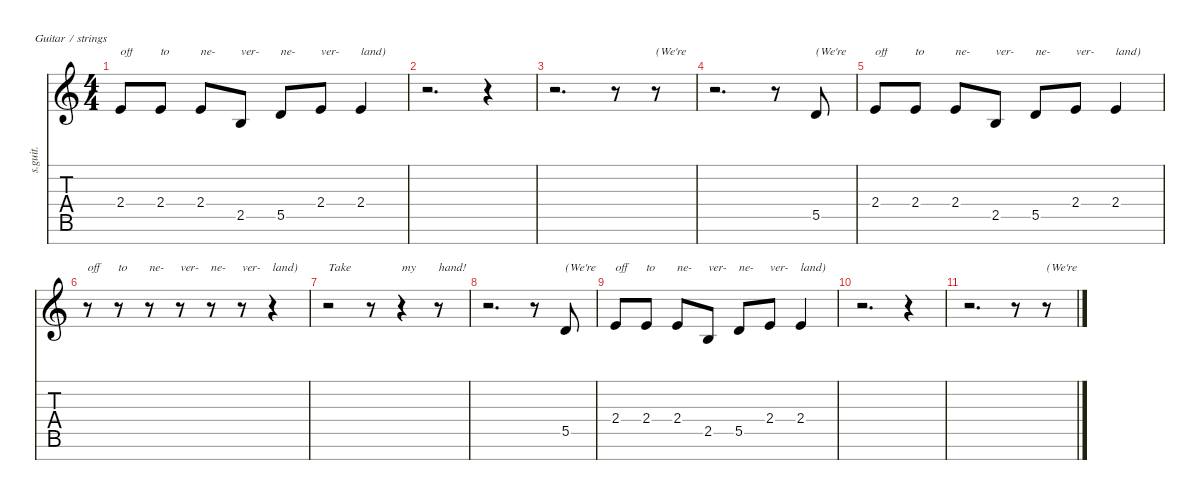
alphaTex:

\defaultSystemsLayout 4
\hideDynamics
\bracketExtendMode nobrackets
\track ("James Hetfield (Vocals)" "s.guit.") {instrument baritonesax}
\staff {score tabs}
\tuning (E4 B3 G3 D3 A2 E2 B1)
\displaytranspose 12
\ts (4 4)
\tempo (124 hide)
\clef g2
\ks c
2.4.8{txt "off" lyrics (0 "") lyrics (1 "") lyrics (2 "") lyrics (3 "") lyrics (4 "") dy mp} 2.4.8{txt "to" lyrics (0 "") lyrics (1 "") lyrics (2 "") lyrics (3 "") lyrics (4 "")} 2.4.8{txt "ne-" lyrics (0 "") lyrics (1 "") lyrics (2 "") lyrics (3 "") lyrics (4 "")} 2.5.8{txt "ver-" lyrics (0 "") lyrics (1 "") lyrics (2 "") lyrics (3 "") lyrics (4 "")} 5.5.8{txt "ne-" lyrics (0 "") lyrics (1 "") lyrics (2 "") lyrics (3 "") lyrics (4 "")} 2.4.8{txt "ver-" lyrics (0 "") lyrics (1 "") lyrics (2 "") lyrics (3 "") lyrics (4 "")} 2.4.4{txt "land)" lyrics (0 "") lyrics (1 "") lyrics (2 "") lyrics (3 "") lyrics (4 "")} |
r.2{d} r.4 |
r.2{d} r.8 r.8{txt "(We're"} |
r.2{d} r.8 5.5.8{txt "(We're" lyrics (0 "") lyrics (1 "") lyrics (2 "") lyrics (3 "") lyrics (4 "")} |
2.4.8{txt "off" lyrics (0 "") lyrics (1 "") lyrics (2 "") lyrics (3 "") lyrics (4 "")} 2.4.8{txt "to" lyrics (0 "") lyrics (1 "") lyrics (2 "") lyrics (3 "") lyrics (4 "")} 2.4.8{txt "ne-" lyrics (0 "") lyrics (1 "") lyrics (2 "") lyrics (3 "") lyrics (4 "")} 2.5.8{txt "ver-" lyrics (0 "") lyrics (1 "") lyrics (2 "") lyrics (3 "") lyrics (4 "")} 5.5.8{txt "ne-" lyrics (0 "") lyrics (1 "") lyrics (2 "") lyrics (3 "") lyrics (4 "")} 2.4.8{txt "ver-" lyrics (0 "") lyrics (1 "") lyrics (2 "") lyrics (3 "") lyrics (4 "")} 2.4.4{txt "land)" lyrics (0 "") lyrics (1 "") lyrics (2 "") lyrics (3 "") lyrics (4 "")} |
r.8{txt "off"} r.8{txt "to"} r.8{txt "ne-"} r.8{txt "ver-"} r.8{txt "ne-"} r.8{txt "ver-"} r.4{txt "land)"} |
r.2{txt "Take"} r.8 r.4{txt "my"} r.8{txt "hand!"} |
r.2{d} r.8 5.5.8{txt "(We're" lyrics (0 "") lyrics (1 "") lyrics (2 "") lyrics (3 "") lyrics (4 "")} |
2.4.8{txt "off" lyrics (0 "") lyrics (1 "") lyrics (2 "") lyrics (3 "") lyrics (4 "")} 2.4.8{txt "to" lyrics (0 "") lyrics (1 "") lyrics (2 "") lyrics (3 "") lyrics (4 "")} 2.4.8{txt "ne-" lyrics (0 "") lyrics (1 "") lyrics (2 "") lyrics (3 "") lyrics (4 "")} 2.5.8{txt "ver-" lyrics (0 "") lyrics (1 "") lyrics (2 "") lyrics (3 "") lyrics (4 "")} 5.5.8{txt "ne-" lyrics (0 "") lyrics (1 "") lyrics (2 "") lyrics (3 "") lyrics (4 "")} 2.4.8{txt "ver-" lyrics (0 "") lyrics (1 "") lyrics (2 "") lyrics (3 "") lyrics (4 "")} 2.4.4{txt "land)" lyrics (0 "") lyrics (1 "") lyrics (2 "") lyrics (3 "") lyrics (4 "")} |
r.2{d} r.4 |
r.2{d} r.8 r.8{txt "(We're"}
